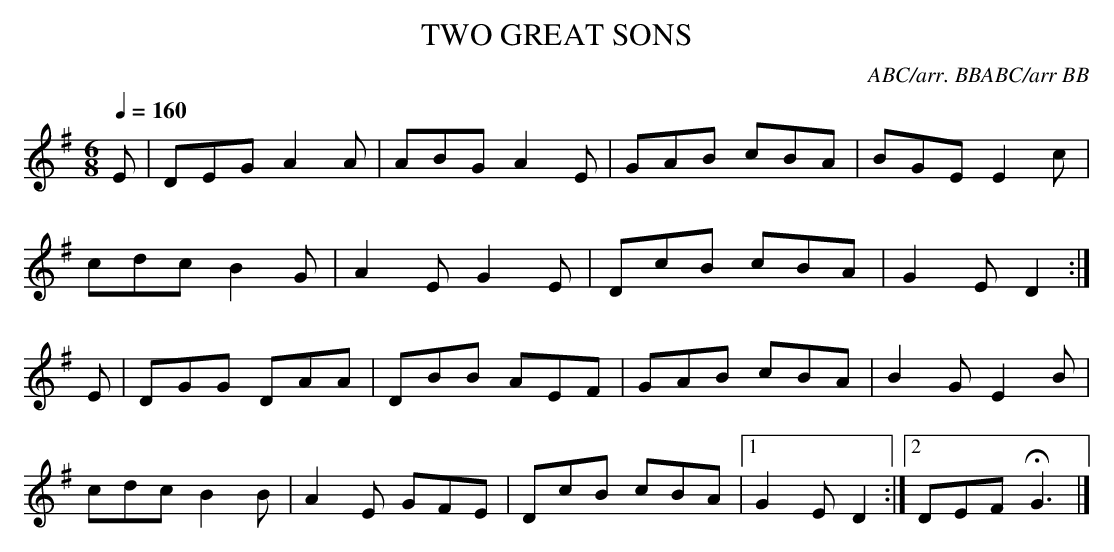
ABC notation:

X:1
T:TWO GREAT SONS
Q:1/4=160
C:ABC/arr. BBABC/arr BB
M:6/8
L:1/8
K:G
E|DEG A2A|ABG A2E|GAB cBA|BGE E2c|
cdc B2G|A2E G2E|DcB cBA|G2E D2 :|
E|DGG DAA|DBB AEF|GAB cBA|B2G E2B|
cdc B2B|A2E GFE|DcB cBA|1 G2E D2 :|2 DEF HG3|]
